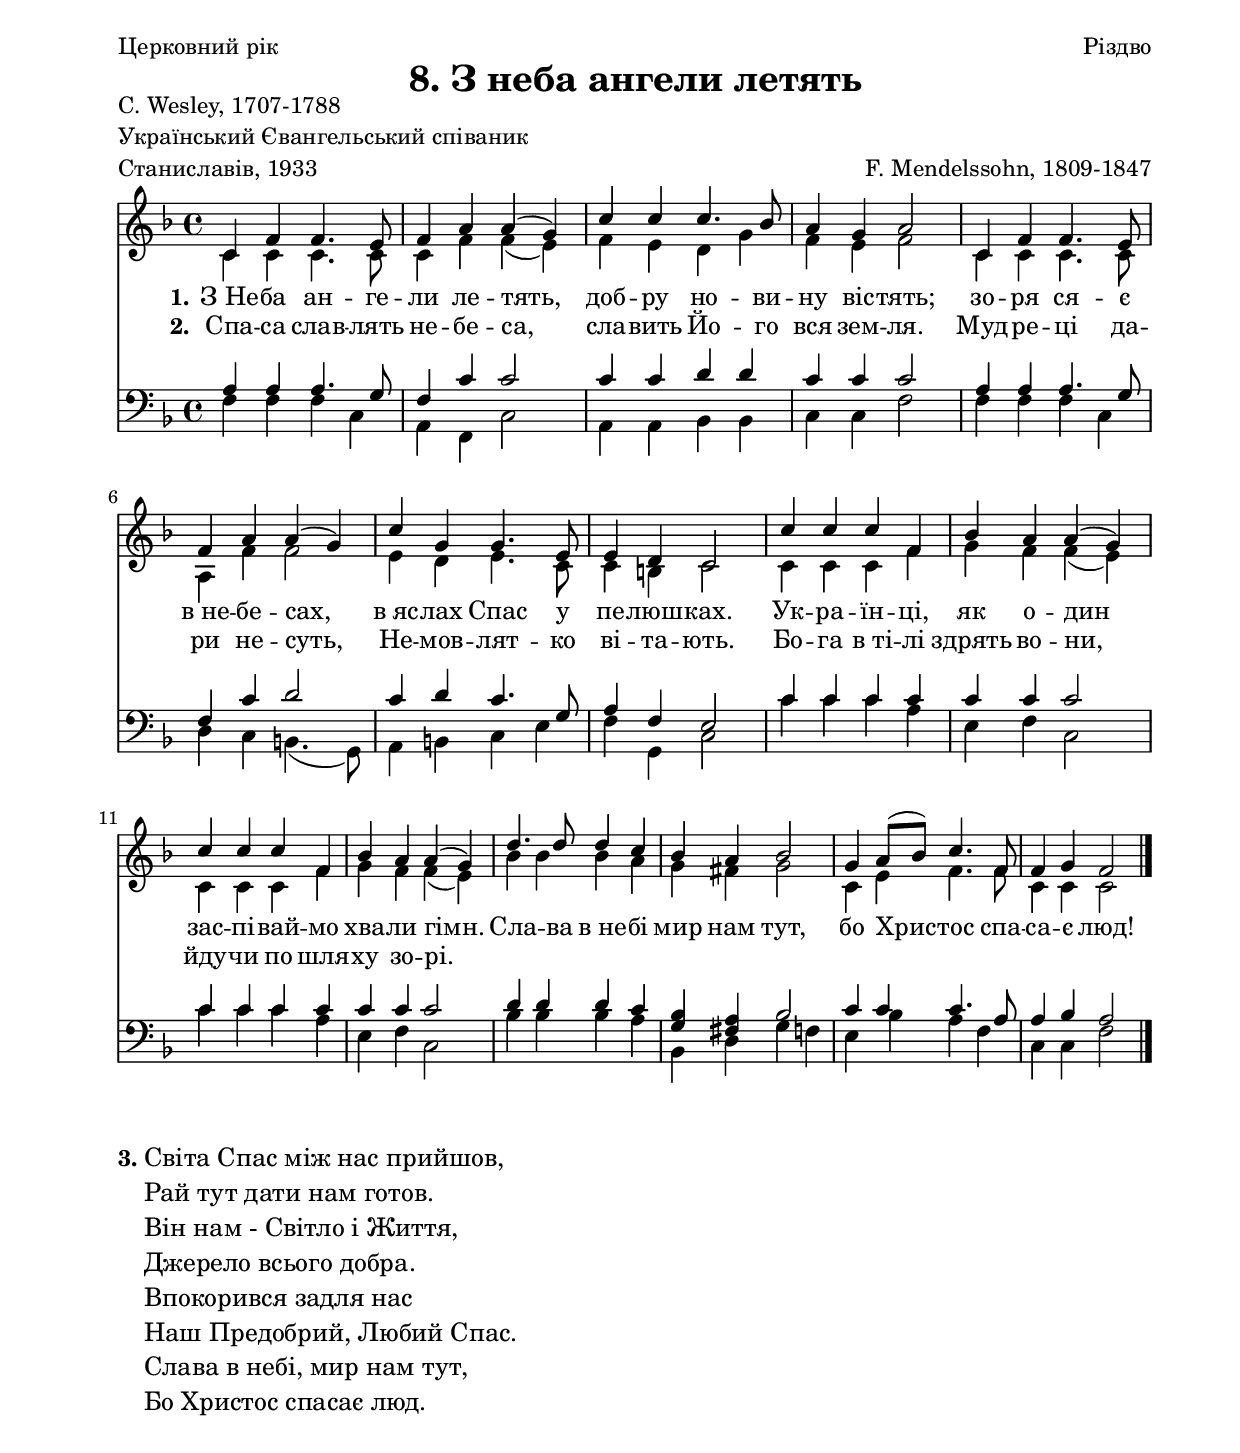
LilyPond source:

% This document was generated by Canorus, 0.7svn.R1170 + /dev/hands
\version "2.12.2"

\paper{
  top-margin = 5\mm 
  bottom-margin = 6\mm 
  left-margin = 20\mm
  line-width = 175\mm
}

\header {
        dedication = \markup \fill-line {"Церковний рік" "Різдво"}
	title          = \markup {"8. З неба ангели летять"}
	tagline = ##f
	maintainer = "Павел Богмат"
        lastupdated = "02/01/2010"
}

\markup {
     \column {
       "C. Wesley, 1707-1788"
       "Український Євангельський співаник"
       \fill-line {"Станиславів, 1933" "F. Mendelssohn, 1809-1847"}
     } 
}

% Staff1Voice1
ContextZeroVoiceZero = \relative c' {
	\clef "treble" \key f \major \time 4/4 c4 f f4. e8 | % bar 1
	 f4 a a( g) | % bar 2
	 c c c4. bes8 | % bar 3
	 a4 g a2 | % bar 4
	 c,4 f f4. e8 | % bar 5
	 f4 a a( g) | % bar 6
	 c g g4. e8 | % bar 7
	 e4 d c2 | % bar 8
	 c'4 c c f, | % bar 9
	 bes a a( g) | % bar 10
	 c c c f, | % bar 11
	 bes a a( g) | % bar 12
	 d'4. d8 d4 c | % bar 13
	 bes a bes2 | % bar 14
	 g4 a8( bes) c4. f,8 | % bar 15
	 f4 g f2 \bar "|." % bar 16
	 
}

% Staff1Voice2
ContextZeroVoiceOne = \relative c' {
	\clef "treble" \key f \major \time 4/4 c4 c c4. c8 | % bar 1
	 c4 f f( e) | % bar 2
	 f e d g | % bar 3
	 f e f2 | % bar 4
	 c4 c c4. c8 | % bar 5
	 a4 f' f2 | % bar 6
	 e4 d e4. c8 | % bar 7
	 c4 b c2 | % bar 8
	 c4 c c f | % bar 9
	 g f f( e) | % bar 10
	 c c c f | % bar 11
	 g f f( e) | % bar 12
	 bes' bes bes a | % bar 13
	 g fis g2 | % bar 14
	 c,4 e f4. f8 | % bar 15
	 c4 c c2 \bar "|." % bar 16
	 
}

% LyricsContext3
LyricsContextThree = \lyricmode { \set stanza = #"1."
	З_Не -- ба ан -- ге -- ли ле -- тять, _ доб -- ру но -- ви -- ну віс -- тять; зо -- ря ся -- є в_не -- бе -- сах, _ в_яс -- лах Спас у пе -- люш -- ках. Ук -- ра -- їн -- ці, як о -- дин _ зас -- пі -- вай -- мо хва -- ли гімн. _ Сла -- ва в_не -- бі мир нам тут, бо Хрис -- _ тос спа -- са -- є люд!
}

% LyricsContext4
LyricsContextFour = \lyricmode { \set stanza = #"2."
	Спа -- са слав -- лять не -- бе -- са, _ сла -- вить Йо -- го вся зем -- ля. Муд -- ре -- ці да -- ри не -- суть, _ Не -- мов -- лят -- ко ві -- та -- ють. Бо -- га в_ті -- лі здрять во -- ни, _ йду -- чи по шля -- ху зо -- рі. _ _ _ _ _ _ _ _ _ _ _ _ _ _ _ _
}

% Staff2Voice1
ContextThreeVoiceZero = \relative c' {
	\clef "bass" \key f \major \time 4/4 a4 a a4. g8 | % bar 1
	 f4 c' c2 | % bar 2
	 c4 c d d | % bar 3
	 c c c2 | % bar 4
	 a4 a a4. g8 | % bar 5
	 f4 c' d2 | % bar 6
	 c4 d c4. g8 | % bar 7
	 a4 f e2 | % bar 8
	 c'4 c c c | % bar 9
	 c c c2 | % bar 10
	 c4 c c c | % bar 11
	 c c c2 | % bar 12
	 d4 d d c | % bar 13
	 <g bes> <fis a> bes2 | % bar 14
	 c4 c c4. a8 | % bar 15
	 a4 bes a2 \bar "|." % bar 16
	 
}

% Staff2Voice2
ContextThreeVoiceOne = \relative c {
	\clef "bass" \key f \major \time 4/4 f4 f f c | % bar 1
	 a f c'2 | % bar 2
	 a4 a bes bes | % bar 3
	 c c f2 | % bar 4
	 f4 f f c | % bar 5
	 d c b4.( g8) | % bar 6
	 a4 b c e | % bar 7
	 f g, c2 | % bar 8
	 c'4 c c a | % bar 9
	 e f c2 | % bar 10
	 c'4 c c a | % bar 11
	 e f c2 | % bar 12
	 bes'4 bes bes a | % bar 13
	 bes, d g f | % bar 14
	 e bes' a f | % bar 15
	 c c f2 \bar "|." % bar 16
	 
}

\score {
	<<
		\new Staff {
			<<
				% Staff1Voice1
				\new Voice = "ContextZeroVoiceZeroVirtual" { \voiceOne \ContextZeroVoiceZero }
				% Staff1Voice2
				\new Voice = "ContextZeroVoiceOneVirtual" { \voiceTwo \ContextZeroVoiceOne }
			>>
		}
		% LyricsContext3
		\new Lyrics = "LyricsContextThreeVirtual"
		% LyricsContext4
		\new Lyrics = "LyricsContextFourVirtual"
		\new Staff {
			<<
				% Staff2Voice1
				\new Voice = "ContextThreeVoiceZeroVirtual" { \voiceOne \ContextThreeVoiceZero }
				% Staff2Voice2
				\new Voice = "ContextThreeVoiceOneVirtual" { \voiceTwo \ContextThreeVoiceOne }
			>>
		}
		
		% Voice assignment:
		\set Score.melismaBusyProperties = #'()
		\context Lyrics = "LyricsContextThreeVirtual" { \lyricsto "ContextZeroVoiceZeroVirtual" \LyricsContextThree }
		\context Lyrics = "LyricsContextFourVirtual" { \lyricsto "ContextZeroVoiceZeroVirtual" \LyricsContextFour }
           %every bar is numbered.!!!
           %\override Score.BarNumber #'break-visibility = #end-of-line-invisible 
	>>
%	\midi { }
	\layout { indent = 0 }
}

\markup { 
   \column {
         \line { \bold "3." \fontsize #1 
         \column {
	   "Світа Спас між нас прийшов,"
	   "Рай тут дати нам готов."
	   "Він нам - Світло і Життя,"
	   "Джерело всього добра."
	   "Впокорився задля нас"
	   "Наш Предобрий, Любий Спас."
	   "Слава в небі, мир нам тут,"
	   "Бо Христос спасає люд."} }
   }
}
